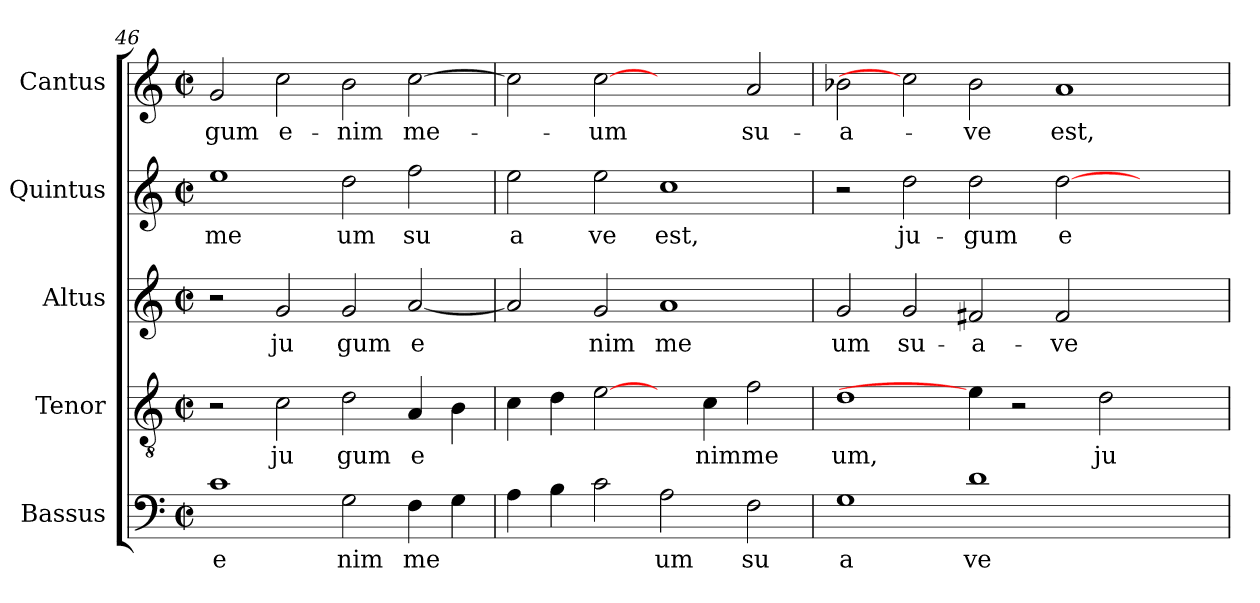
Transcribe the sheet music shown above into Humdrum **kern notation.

**kern	**text	**kern	**text	**kern	**text	**kern	**text	**kern	**text
*part5	*part5	*part4	*part4	*part3	*part3	*part2	*part2	*part1	*part1
*staff5	*staff5	*staff4	*staff4	*staff3	*staff3	*staff2	*staff2	*staff1	*staff1
*I"Bassus	*	*I"Tenor	*	*I"Altus	*	*I"Quintus	*	*I"Cantus	*
*clefF4	*	*clefGv2	*	*clefG2	*	*clefG2	*	*clefG2	*
*M2/2	*	*M2/2	*	*M2/2	*	*M2/2	*	*M2/2	*
*met(c|)	*	*met(c|)	*	*met(c|)	*	*met(c|)	*	*met(c|)	*
=46	=46	=46	=46	=46	=46	=46	=46	=46	=46
!	!LO:LY:b:cj	!	!	!	!	!	!LO:LY:b:cj	!	!LO:LY:b:cj
1c	e	2r	.	2r	.	1ee	me	2g/	-gum
!	!	!	!LO:LY:b:cj	!	!LO:LY:b:cj	!	!	!	!LO:LY:b:cj
.	.	2c\	ju	2g/	ju	.	.	2cc\	e-
!	!LO:LY:b:cj	!	!LO:LY:b:cj	!	!LO:LY:b:cj	!	!LO:LY:b:cj	!	!LO:LY:b:cj
2G\	nim	2d\	gum	2g/	gum	2dd\	um	2b\	-nim
!	!LO:LY:b	!	!LO:LY:b:cj	!	!LO:LY:b:cj	!	!LO:LY:b:cj	!	!LO:LY:b
4F\	me	4A/	e	[<2a/	e	2ff\	su	[>2cc\	me-
4G\	.	4B\	.	.	.	.	.	.	.
=47	=47	=47	=47	=47	=47	=47	=47	=47	=47
!	!	!	!	!	!	!	!LO:LY:b:cj	!	!
4A\	.	4c\	.	2a/]	.	2ee\	a	2cc\]	.
4B\	.	4d\	.	.	.	.	.	.	.
!	!	!	!	!	!LO:LY:b:cj	!	!LO:LY:b:cj	!	!LO:LY:b:cj
2c\	.	[2e\	.	2g/	nim	2ee\	ve	[2cc	-um
!	!LO:LY:b:cj	!	!	!	!LO:LY:b:cj	!	!LO:LY:b:cj	!	!
2A\	um	4ryy	.	1a	me	1cc	est,	2ryy	.
!	!	!	!LO:LY:b:cj	!	!	!	!	!	!
.	.	4c\	nim	.	.	.	.	.	.
!	!LO:LY:b:cj	!	!LO:LY:b:cj	!	!	!	!	!	!LO:LY:b:cj
2F\	su	2f\	me	.	.	.	.	2a/	su-
!!LO:LB:g=z
=48	=48	=48	=48	=48	=48	=48	=48	=48	=48
!	!LO:LY:b:cj	!	!LO:LY:b:cj	!	!LO:LY:b:cj	!	!	!	!LO:LY:b:cj
1G	a	1d	um,	2g/	um	2r	.	2b-\	-a-
!	!	!	!	!	!LO:LY:b:cj	!	!LO:LY:b:cj	!	!
.	.	.	.	2g/	su-	2dd\	ju-	2cc]	.
!	!LO:LY:b:cj	!	!	!	!LO:LY:b:cj	!	!LO:LY:b:cj	!	!LO:LY:b:cj
1d	ve	4e\]	.	2f#X/	-a-	2dd\	-gum	2b-\	-ve
.	.	2r	.	.	.	.	.	.	.
!	!	!	!	!	!LO:LY:b:cj	!	!LO:LY:b:cj	!	!LO:LY:b:cj
.	.	.	.	2f#/	-ve	[>2dd\	e-	1a	est,
!	!	!	!LO:LY:b:cj	!	!	!	!	!	!
.	.	2d\	ju-	.	.	.	.	.	.
2ryy	.	.	.	2ryy	.	2ryy	.	.	.
.	.	4ryy	.	.	.	.	.	.	.
=	=	=	=	=	=	=	=	=	=
*-	*-	*-	*-	*-	*-	*-	*-	*-	*-
